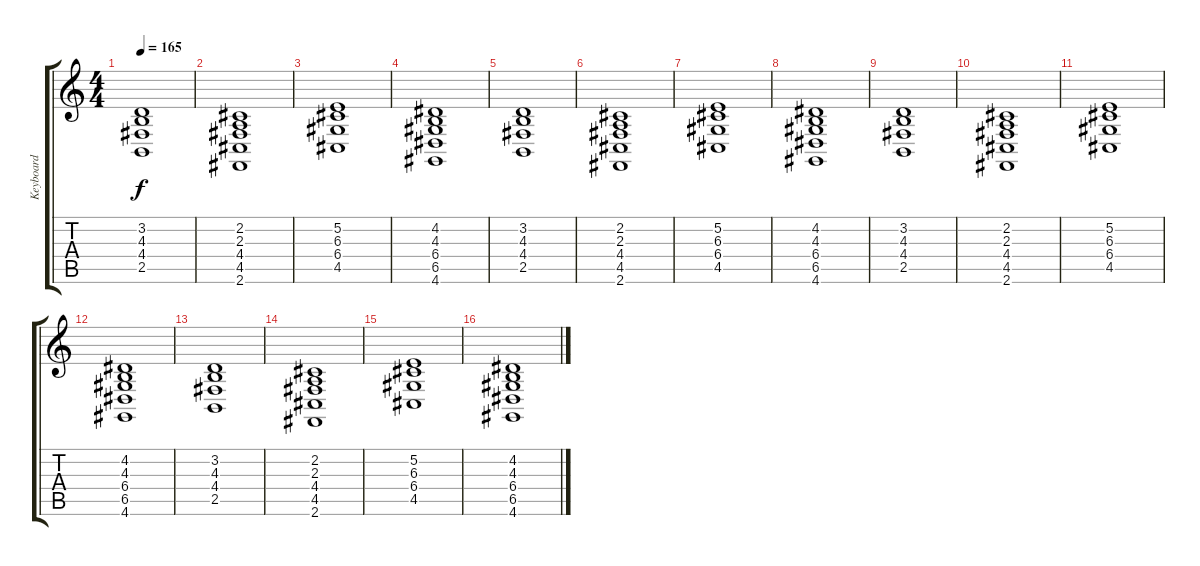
\track ("Keyboard" "Keyboard") {instrument pad2warm}
\staff {score tabs}
\tuning (E4 B3 G3 D3 A2 E2) {hide}
\ts (4 4)
\tempo 165
\clef g2
\ks c
(3.2 4.3 4.4 2.5).1{dy f} |
(2.2 2.3 4.4 4.5 2.6).1 |
(5.2 6.3 6.4 4.5).1 |
(4.2 4.3 6.4 6.5 4.6).1 |
(3.2 4.3 4.4 2.5).1 |
(2.2 2.3 4.4 4.5 2.6).1 |
(5.2 6.3 6.4 4.5).1 |
(4.2 4.3 6.4 6.5 4.6).1 |
(3.2 4.3 4.4 2.5).1 |
(2.2 2.3 4.4 4.5 2.6).1 |
(5.2 6.3 6.4 4.5).1 |
(4.2 4.3 6.4 6.5 4.6).1 |
(3.2 4.3 4.4 2.5).1 |
(2.2 2.3 4.4 4.5 2.6).1 |
(5.2 6.3 6.4 4.5).1 |
(4.2 4.3 6.4 6.5 4.6).1
